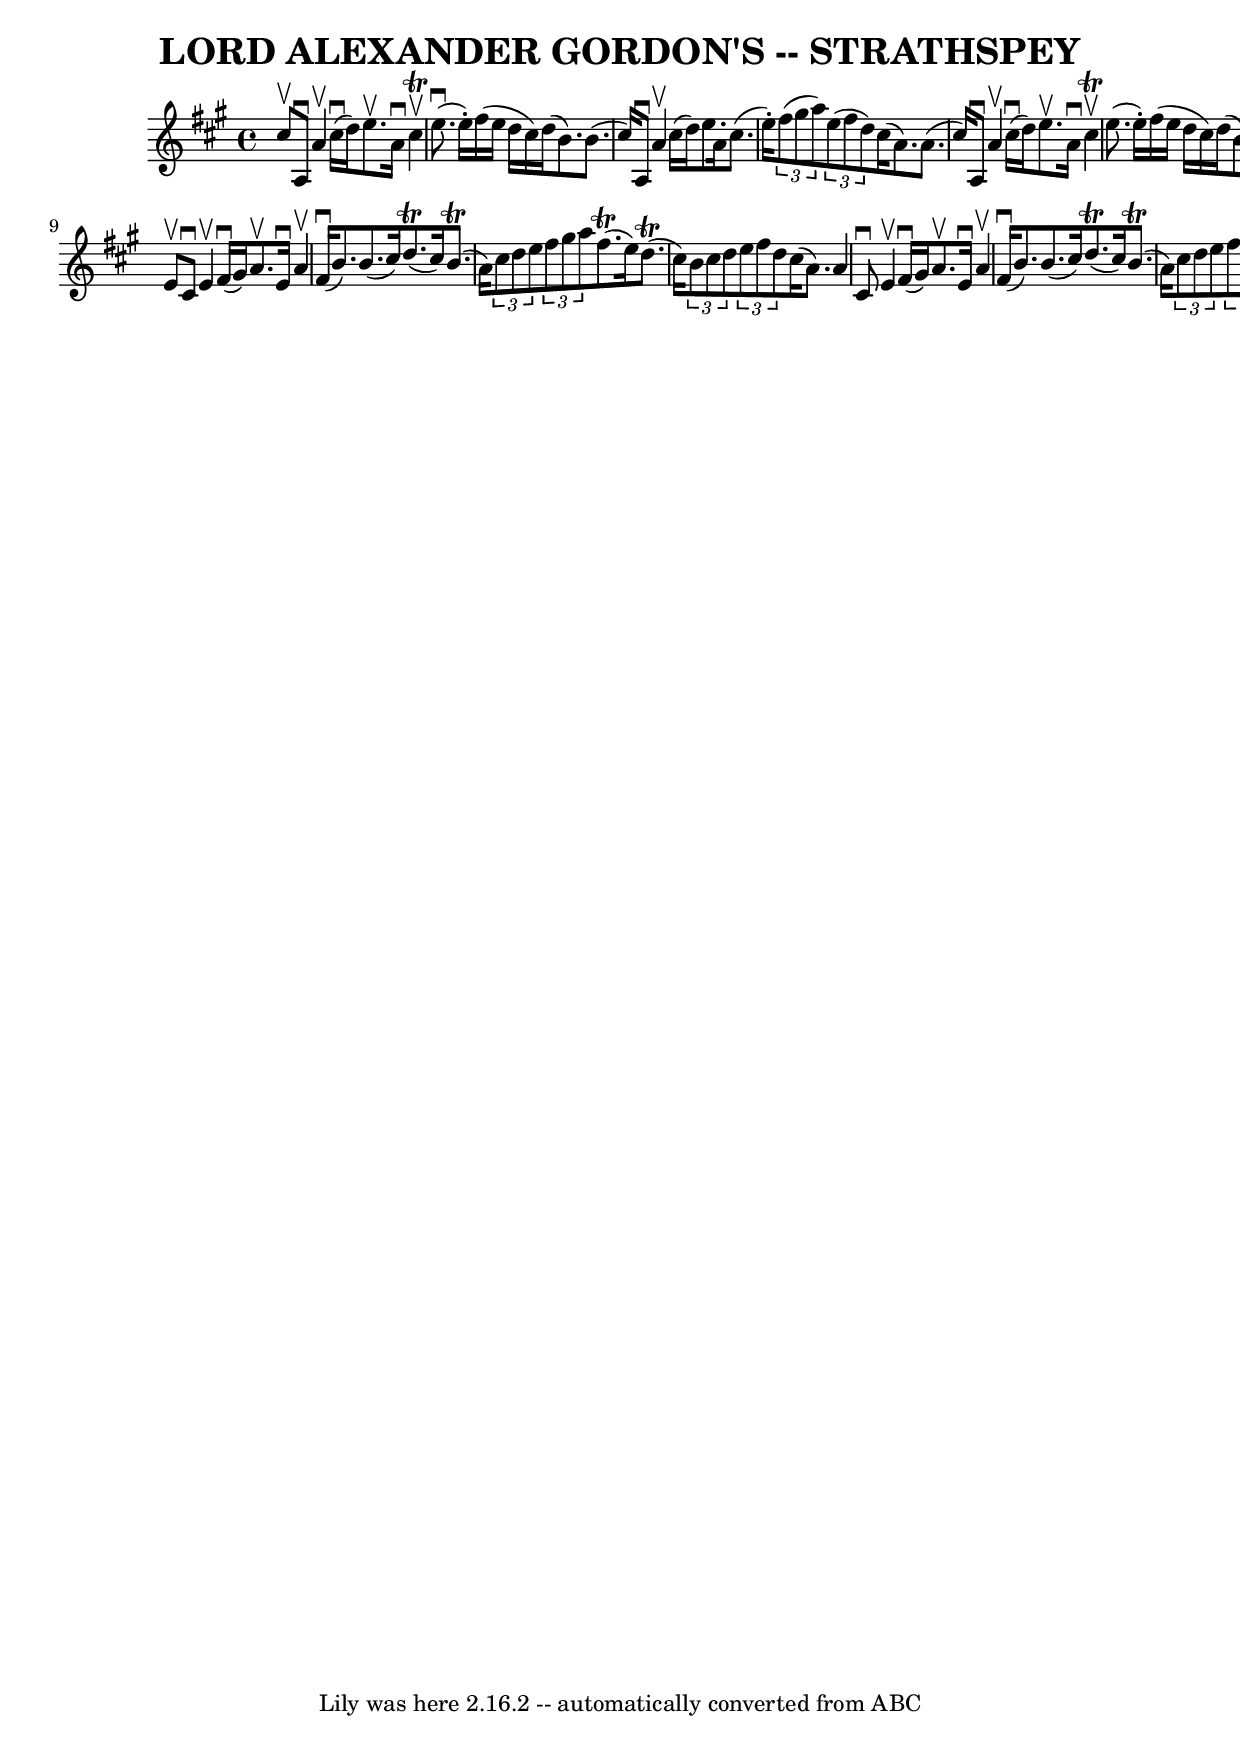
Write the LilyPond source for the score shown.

\version "2.16.2"
\include "Mammoth.ily"
\header {
  %% book = "Ryan's Mammoth Collection of Fiddle Tunes"
  crossRefNumber = "1"
  footnotes = ""
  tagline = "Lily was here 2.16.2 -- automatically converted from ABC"
  title = "LORD ALEXANDER GORDON'S -- STRATHSPEY"

}
voicedefault =  {


  \override Staff.TimeSignature #'style = #'C
  \time 4/4 
  \key a \major
  cis''8^\upbow       |
  a8^\downbow a'4^\upbow cis''16 (^\downbow d''16) e''8.^\upbow a'16^\downbow   
  cis''4^\upbow^\trill   |
  e''8. (^\downbow e''16 -.) fis''16 (
  e''16 d''16 cis''16) d''16 (b'8.) b'8. (cis''16)     
  |
  a8^\downbow a'4^\upbow cis''16 (d''16) e''8. a'16 
  cis''8. (e''16 -.)   |
  \times 2/3 { fis''8 (gis''8    
	       a''8) 
	     }   \times 2/3 { e''8 (fis''8 d''8) 
			    } cis''16 (a'8.  
  -) a'8. (cis''16)   |
  |
  a8^\downbow a'4^\upbow  
  cis''16 (^\downbow d''16) e''8.^\upbow a'16^\downbow cis''4^\upbow^\trill   |
  e''8. (e''16 -.) fis''16 (e''16 d''16  
  cis''16) d''16 (b'8.) b'8. (cis''16)       |
  a8^\downbow a'4 cis''16 (d''16) e''8. a'16 cis''8. (e''16 
  -.)   |
  \times 2/3 { fis''8 (gis''8 a''8) 
	     }   
  \times 2/3 { e''8 (fis''8 d''8) 
	     } cis''16 (a'8.) a'8    
  \bar "|." e'8^\upbow       |
  cis'8^\downbow e'4^\upbow     
  fis'16 (^\downbow gis'16) a'8.^\upbow e'16^\downbow a'4^\upbow   
  |
  fis'16 (^\downbow b'8.) b'8. (cis''16) d''8. 
  (^\trill cis''16) b'8. (^\trill a'16)       |
  
  \times 2/3 { cis''8 d''8 e''8  
	     }   \times 2/3 { fis''8 gis''8    
			      a''8  
			    } fis''8. (^\trill e''16) d''8. (^\trill cis''16)   
  |
  \times 2/3 { b'8 cis''8 d''8  
	     }   \times 2/3 { e''8    
			      fis''8 d''8  
			    } cis''16 (a'8.) a'4    |
  |
  cis'8^\downbow e'4^\upbow fis'16 (^\downbow gis'16) a'8.^\upbow   
  e'16^\downbow a'4^\upbow   |
  fis'16 (^\downbow b'8.) b'8. 
  (cis''16) d''8. (^\trill cis''16) b'8. (^\trill a'16)   
  |
  \times 2/3 { cis''8 d''8 e''8  
	     }   \times 2/3 { fis''8 
			      gis''8 a''8  
			    }   \times 2/3 { e''8 fis''8 d''8  
					   }   \times 2/3 {  
					     cis''8 b'8 a'8  
					   }   |
  \times 2/3 { b'8 cis''8 d''8  
	     }   
  \times 2/3 { e''8 fis''8 d''8  
	     } cis''16 (a'8.) a'8    
  \bar "|."   

}

\score{
  <<

    \context Staff="default"
    {
      \voicedefault 
      
    }

  >>
  \layout {
    
  }
  \midi {
  }

}
